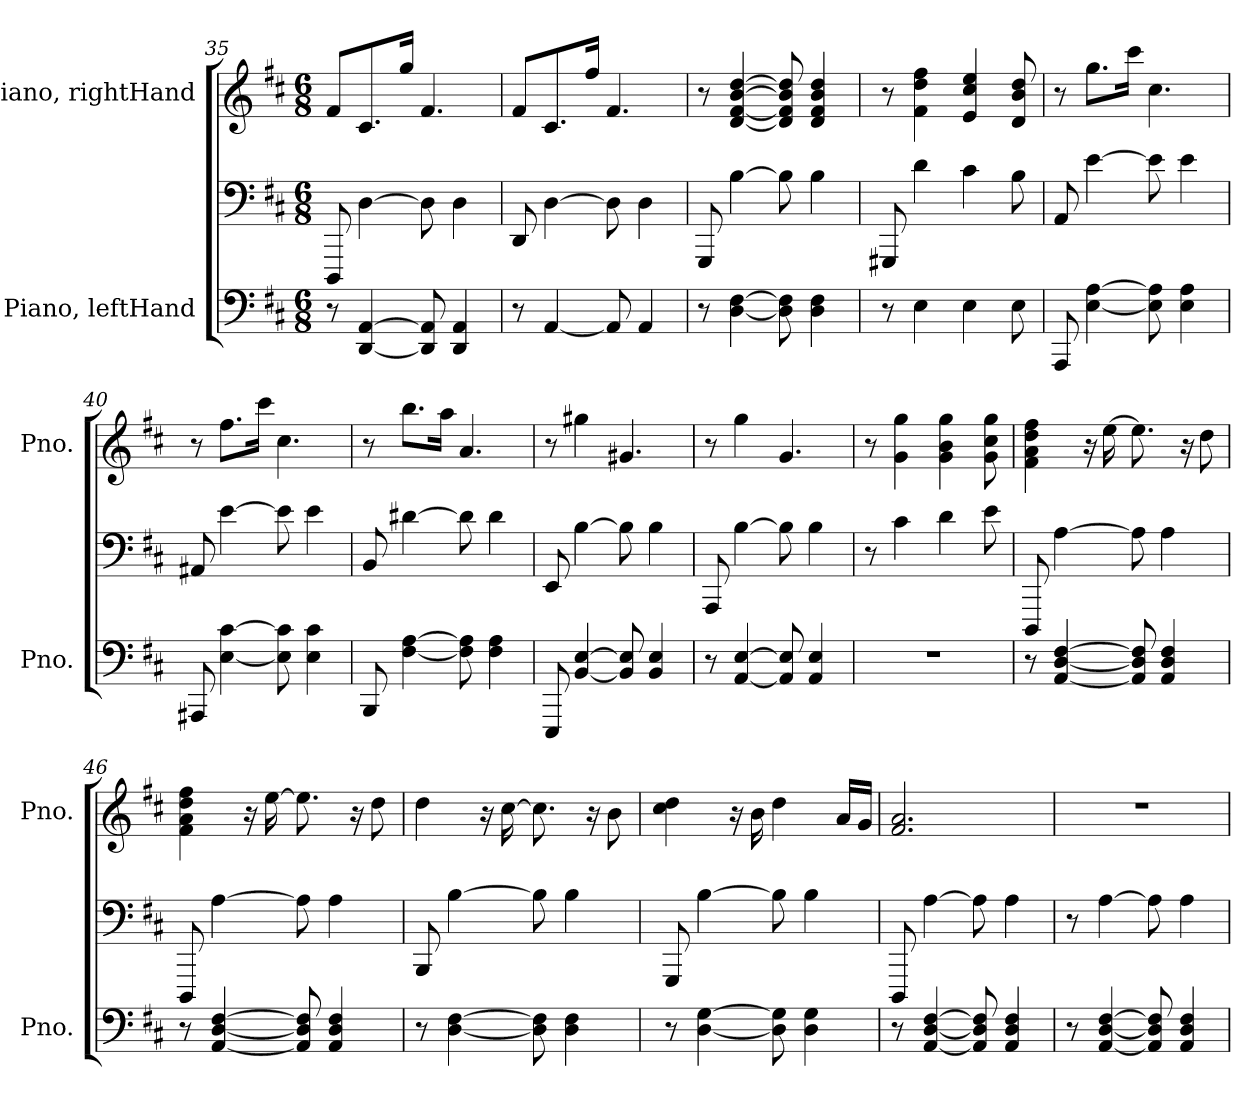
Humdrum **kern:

**kern	**kern	**kern
*part2	*part2	*part1
*staff3	*staff2	*staff1
*I"Piano, leftHand	*	*I"Piano, rightHand
*I'Pno.	*	*I'Pno.
*clefF4	*clefF4	*clefG2
*k[f#c#]	*k[f#c#]	*k[f#c#]
*M6/8	*M6/8	*M6/8
=35	=35	=35
8r	8DDD/	8f#/L
[4DD/ [4AA/	[4D\	8.c#/
.	.	16gg/Jk
8DD/] 8AA/]	8D\]	4.f#/
4DD/ 4AA/	4D\	.
=36	=36	=36
8r	8DD/	8f#/L
[4AA/	[4D\	8.c#/
.	.	16ff#/Jk
8AA/]	8D\]	4.f#/
4AA/	4D\	.
!!LO:PB:g=z
=37	=37	=37
8r	8GGG/	8r
[4D\ [4F#\	[4B\	[4d/ [4f#/ [4b/ [4dd/
8D\] 8F#\]	8B\]	8d/] 8f#/] 8b/] 8dd/]
4D\ 4F#\	4B\	4d/ 4f#/ 4b/ 4dd/
=38	=38	=38
8r	8GGG#X/	8r
4E\	4d\	4f#\ 4dd\ 4ff#\
4E\	4c#\	4e/ 4cc#/ 4ee/
8E\	8B\	8d/ 8b/ 8dd/
=39	=39	=39
8AAA/	8AA/	8r
[4E\ [4A\	[4e\	8.gg\L
.	.	16ccc#\Jk
8E\] 8A\]	8e\]	4.cc#\
4E\ 4A\	4e\	.
=40	=40	=40
8AAA#X/	8AA#X/	8r
[4E\ [4c#\	[4e\	8.ff#\L
.	.	16ccc#\Jk
8E\] 8c#\]	8e\]	4.cc#\
4E\ 4c#\	4e\	.
=41	=41	=41
8BBB/	8BB/	8r
[4F#\ [4A\	[4d#X\	8.bb\L
.	.	16aa\Jk
8F#\] 8A\]	8d#\]	4.a/
4F#\ 4A\	4d#\	.
!!LO:LB:g=z
=42	=42	=42
8EEE/	8EE/	8r
[4BB/ [4E/	[4B\	4gg#X\
8BB/] 8E/]	8B\]	4.g#X/
4BB/ 4E/	4B\	.
=43	=43	=43
8r	8AAA/	8r
[4AA/ [4E/	[4B\	4gg\
8AA/] 8E/]	8B\]	4.g/
4AA/ 4E/	4B\	.
=44	=44	=44
2.r	8r	8r
.	4c#\	4g\ 4gg\
.	4d\	4g\ 4b\ 4gg\
.	8e\	8g\ 8cc#\ 8gg\
=45	=45	=45
8r	8DDD/	4f#\ 4a\ 4dd\ 4ff#\
[4AA/ [4D/ [4F#/	[4A\	.
.	.	16r
.	.	[16ee\
8AA/] 8D/] 8F#/]	8A\]	8.ee\]
4AA/ 4D/ 4F#/	4A\	.
.	.	16r
.	.	8dd\
=46	=46	=46
8r	8DDD/	4f#\ 4a\ 4dd\ 4ff#\
[4AA/ [4D/ [4F#/	[4A\	.
.	.	16r
.	.	[16ee\
8AA/] 8D/] 8F#/]	8A\]	8.ee\]
4AA/ 4D/ 4F#/	4A\	.
.	.	16r
.	.	8dd\
!!LO:LB:g=z
=47	=47	=47
8r	8BBB/	4dd\
[4D\ [4F#\	[4B\	.
.	.	16r
.	.	[16cc#\
8D\] 8F#\]	8B\]	8.cc#\]
4D\ 4F#\	4B\	.
.	.	16r
.	.	8b\
=48	=48	=48
8r	8GGG/	4cc#\ 4dd\
[4D\ [4G\	[4B\	.
.	.	16r
.	.	16b\
8D\] 8G\]	8B\]	4dd\
4D\ 4G\	4B\	.
.	.	16a/LL
.	.	16g/JJ
=49	=49	=49
8r	8DDD/	2.f#/ 2.a/
[4AA/ [4D/ [4F#/	[4A\	.
8AA/] 8D/] 8F#/]	8A\]	.
4AA/ 4D/ 4F#/	4A\	.
=50	=50	=50
8r	8r	2.r
[4AA/ [4D/ [4F#/	[4A\	.
8AA/] 8D/] 8F#/]	8A\]	.
4AA/ 4D/ 4F#/	4A\	.
=	=	=
*-	*-	*-
